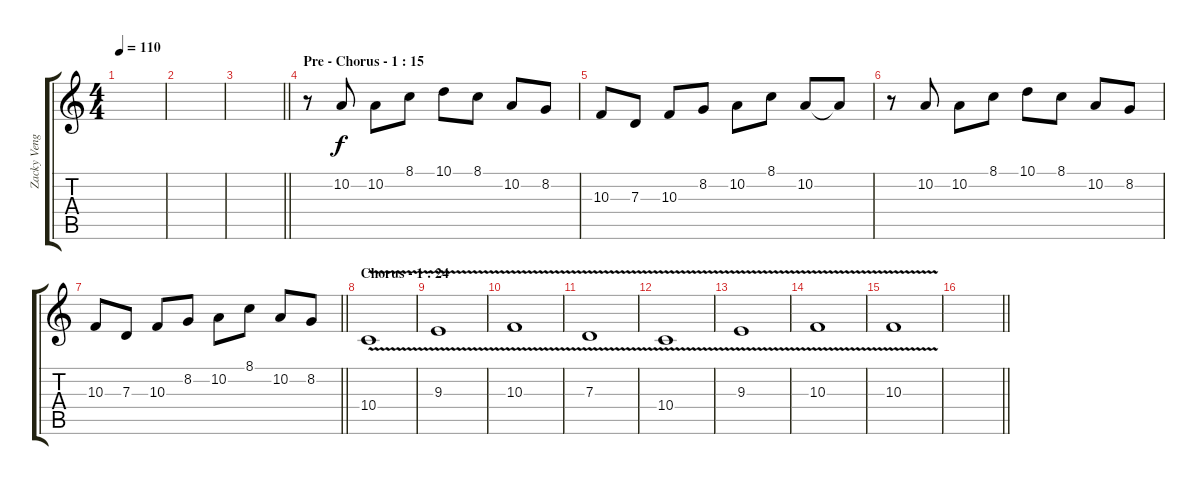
\track ("Zacky Vengeance - Vocals" "Zacky Veng") {instrument fiddle}
\staff {score tabs}
\tuning (E4 B3 G3 D3 A2 D2) {hide}
\ts (4 4)
\tempo 110
\clef g2
\ks c
|
|
\barLineRight lightlight
|
\section ("" "Pre - Chorus - 1 : 15")
r.8 10.2.8 10.2.8 8.1.8 10.1.8 8.1.8 10.2.8 8.2.8 |
10.3.8 7.3.8 10.3.8 8.2.8 10.2.8 8.1.8 10.2.8 10.2{t}.8 |
r.8 10.2.8 10.2.8 8.1.8 10.1.8 8.1.8 10.2.8 8.2.8 |
\barLineRight lightlight
10.3.8 7.3.8 10.3.8 8.2.8 10.2.8 8.1.8 10.2.8 8.2.8 |
\section ("" "Chorus - 1 : 24")
10.4{v}.1 |
9.3{v}.1 |
10.3{v}.1 |
7.3{v}.1 |
10.4{v}.1 |
9.3{v}.1 |
10.3{v}.1 |
10.3{v}.1 |
\barLineRight lightlight
